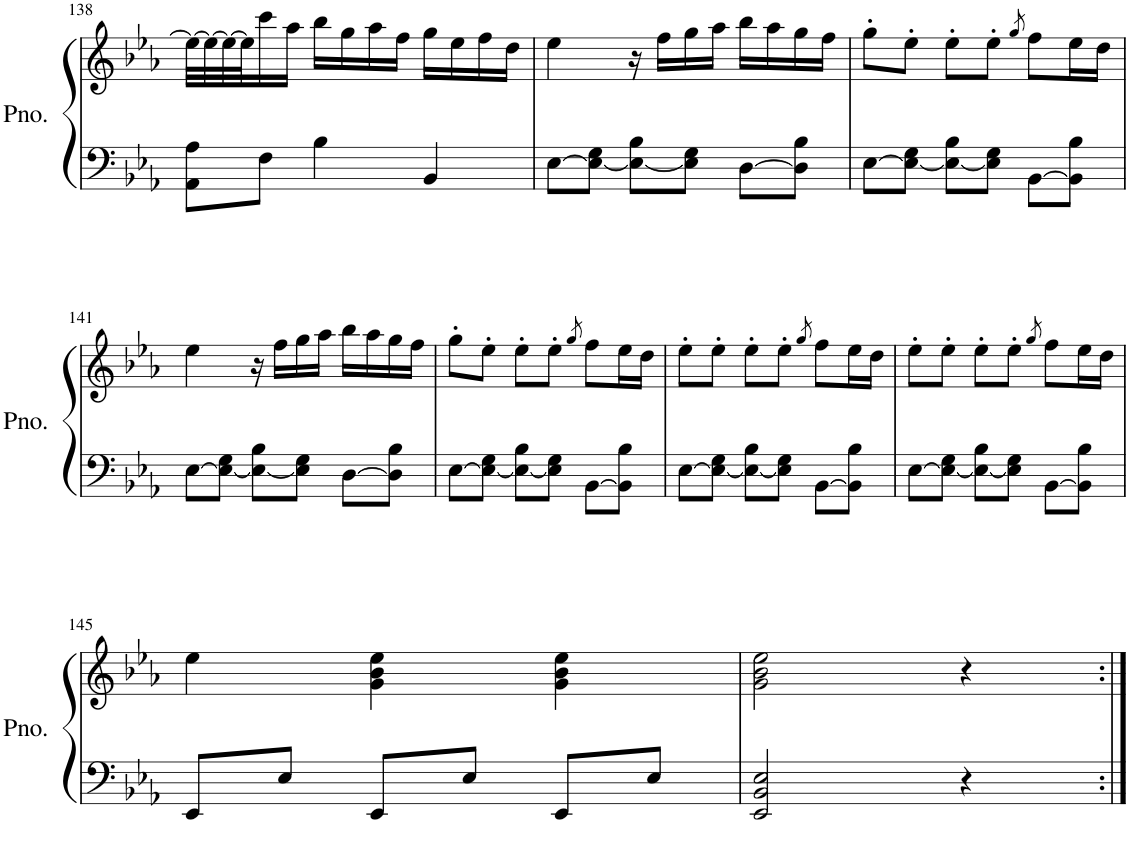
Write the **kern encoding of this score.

**kern	**kern
*part1	*part1
*staff2	*staff1
*I"Piano	*
*I'Pno.	*
!!LO:PB:g=z
*clefF4	*clefG2
*k[b-e-a-]	*k[b-e-a-]
*M3/4	*M3/4
=138	=138
8AA-\ 8A-\L	32ee-\LLL_
.	32ee-\_
.	32ee-\_
.	32ee-\J]
8F\J	16ccc\
.	16aa-\JJ
4B-\	16bb-\LL
.	16gg\
.	16aa-\
.	16ff\JJ
4BB-/	16gg\LL
.	16ee-\
.	16ff\
.	16dd\JJ
=139	=139
[8E-\L	4ee-\
8E-\_ 8G\J	.
8E-\_ 8B-\L	16r
.	16ff\LL
8E-\] 8G\J	16gg\
.	16aa-\JJ
[8D\L	16bb-\LL
.	16aa-\
8D\] 8B-\J	16gg\
.	16ff\JJ
=140	=140
[8E-\L	8gg'\L
8E-\_ 8G\J	8ee-'\J
8E-\_ 8B-\L	8ee-'\L
8E-\] 8G\J	8ee-'\J
.	8qgg/
[8BB-\L	8ff\L
8BB-\] 8B-\J	16ee-\L
.	16dd\JJ
!!LO:LB:g=z
=141	=141
[8E-\L	4ee-\
8E-\_ 8G\J	.
8E-\_ 8B-\L	16r
.	16ff\LL
8E-\] 8G\J	16gg\
.	16aa-\JJ
[8D\L	16bb-\LL
.	16aa-\
8D\] 8B-\J	16gg\
.	16ff\JJ
=142	=142
[8E-\L	8gg'\L
8E-\_ 8G\J	8ee-'\J
8E-\_ 8B-\L	8ee-'\L
8E-\] 8G\J	8ee-'\J
.	8qgg/
[8BB-\L	8ff\L
8BB-\] 8B-\J	16ee-\L
.	16dd\JJ
=143	=143
[8E-\L	8ee-'\L
8E-\_ 8G\J	8ee-'\J
8E-\_ 8B-\L	8ee-'\L
8E-\] 8G\J	8ee-'\J
.	8qgg/
[8BB-\L	8ff\L
8BB-\] 8B-\J	16ee-\L
.	16dd\JJ
=144	=144
[8E-\L	8ee-'\L
8E-\_ 8G\J	8ee-'\J
8E-\_ 8B-\L	8ee-'\L
8E-\] 8G\J	8ee-'\J
.	8qgg/
[8BB-\L	8ff\L
8BB-\] 8B-\J	16ee-\L
.	16dd\JJ
!!LO:LB:g=z
=145	=145
8EE-/L	4ee-\
8E-/J	.
8EE-/L	4g\ 4b-\ 4ee-\
8E-/J	.
8EE-/L	4g\ 4b-\ 4ee-\
8E-/J	.
=146	=146
2EE-/ 2BB-/ 2E-/	2g\ 2b-\ 2ee-\
4r	4r
=:|!	=:|!
*-	*-
